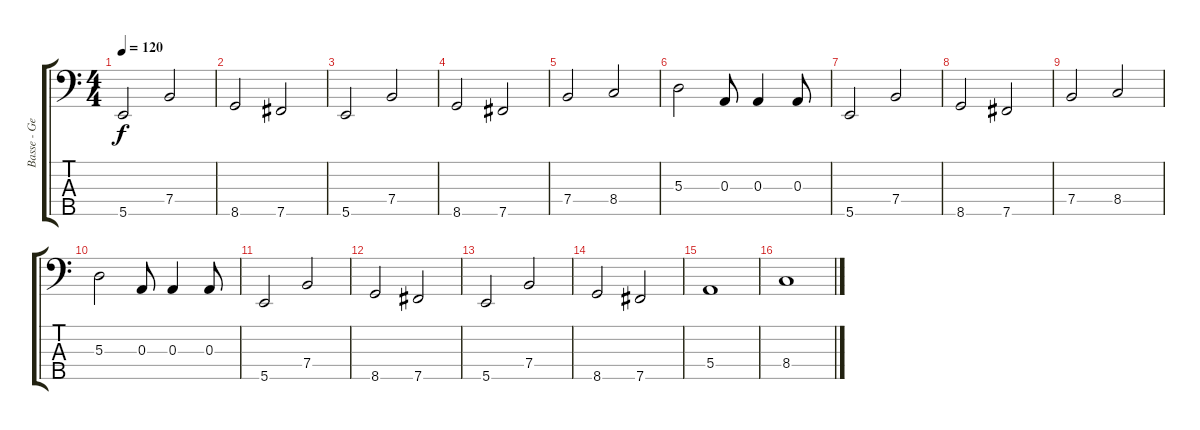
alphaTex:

\track ("Basse - Georg" "Basse - Ge") {instrument electricbassfinger}
\staff {score tabs}
\tuning (G2 D2 A1 E1 B0) {hide}
\ts (4 4)
\tempo 120
\clef f4
\ks c
5.5.2{dy f} 7.4.2 |
8.5.2 7.5.2 |
5.5.2 7.4.2 |
8.5.2 7.5.2 |
7.4.2 8.4.2 |
5.3.2 0.3.8 0.3.4 0.3.8 |
5.5.2 7.4.2 |
8.5.2 7.5.2 |
7.4.2 8.4.2 |
5.3.2 0.3.8 0.3.4 0.3.8 |
5.5.2 7.4.2 |
8.5.2 7.5.2 |
5.5.2 7.4.2 |
8.5.2 7.5.2 |
5.4.1 |
8.4.1
